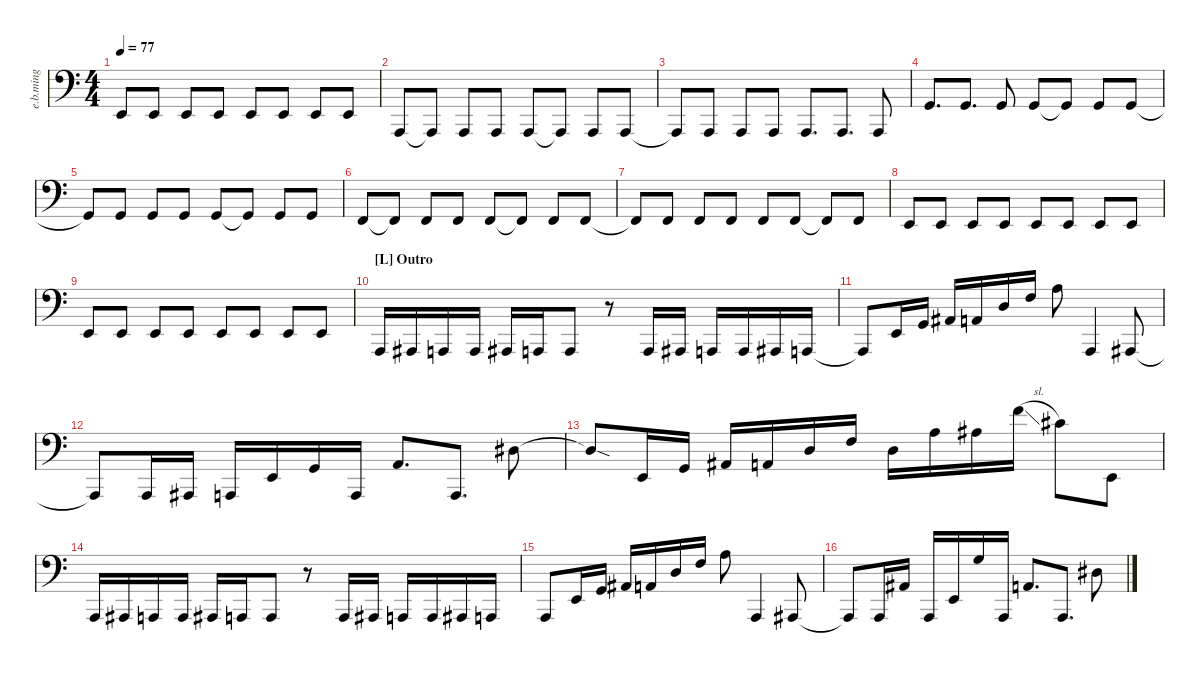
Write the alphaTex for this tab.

\defaultSystemsLayout 4
\hideDynamics
\bracketExtendMode nobrackets
\otherSystemsTrackNameOrientation horizontal
\track ("Electric Bass Ming" "e.b.ming") {instrument electricbassfinger}
\staff {score}
\tuning (G2 D2 A1 E1 A0)
\ts (4 4)
\tempo 77
\clef f4
\ks c
7.5.8{dy ff} 7.5.8 7.5.8 7.5.8 7.5.8 7.5.8 7.5.8 7.5.8 |
0.5.8 0.5{t}.8 0.5.8 0.5.8 0.5.8 0.5{t}.8 0.5.8 0.5.8 |
0.5{t}.8 0.5.8 0.5.8 0.5.8 0.5.8{d} 0.5.8{d} 0.5.8 |
10.5.8{d} 10.5.8{d} 10.5.8 10.5.8 10.5{t}.8 10.5.8 10.5.8 |
10.5{t}.8{dy mf} 10.5.8{dy ff} 10.5.8 10.5.8 10.5.8 10.5{t}.8 10.5.8 10.5.8 |
8.5.8 8.5{t}.8 8.5.8 8.5.8 8.5.8 8.5{t}.8 8.5.8 8.5.8 |
8.5{t}.8{dy mf} 8.5.8{dy mp} 8.5.8{dy ff} 8.5.8 8.5.8 8.5.8 8.5{t}.8 8.5.8 |
7.5.8 7.5.8 7.5.8 7.5.8 7.5.8 7.5.8 7.5.8 7.5.8 |
7.5.8 7.5.8 7.5.8 7.5.8 7.5.8 7.5.8 7.5.8 7.5.8 |
\section ("L" "Outro")
0.5.16 1.5.16 0.5.16 0.5.16 1.5.16 0.5.16 0.5.8 r.8 0.5.16 1.5.16 0.5.16 0.5.16 1.5.16 0.5.16 |
0.5{t}.8 0.4.16 3.4.16 6.4.16 0.3.16 5.3.16 8.3.16 7.2.8 0.5.4 1.5.8 |
1.5{t}.8{dy mf} 0.5.16 1.5.16 0.5.16 0.4.16 3.4.16 0.5.16 0.3.8{d} 0.5.8{d} 11.4.8 |
11.4{sod t}.8 0.4.16 3.4.16 6.4.16 0.3.16 5.3.16 8.3.16 0.2.16 7.2.16 8.2.16 10.1{sl}.16 6.1.8 0.4.8 |
0.5.16 1.5.16 0.5.16 0.5.16 1.5.16 0.5.16 0.5.8 r.8 0.5.16 1.5.16 0.5.16 0.5.16 1.5.16 0.5.16 |
0.5.8 0.4.16 3.4.16 6.4.16 0.3.16 5.3.16 8.3.16 7.2.8 0.5.4 1.5.8 |
1.5{t}.8 0.5.16 13.5.16 0.5.16 0.4.16 15.4.16 0.5.16 0.3.8{d} 0.5.8{d} 11.4.8
